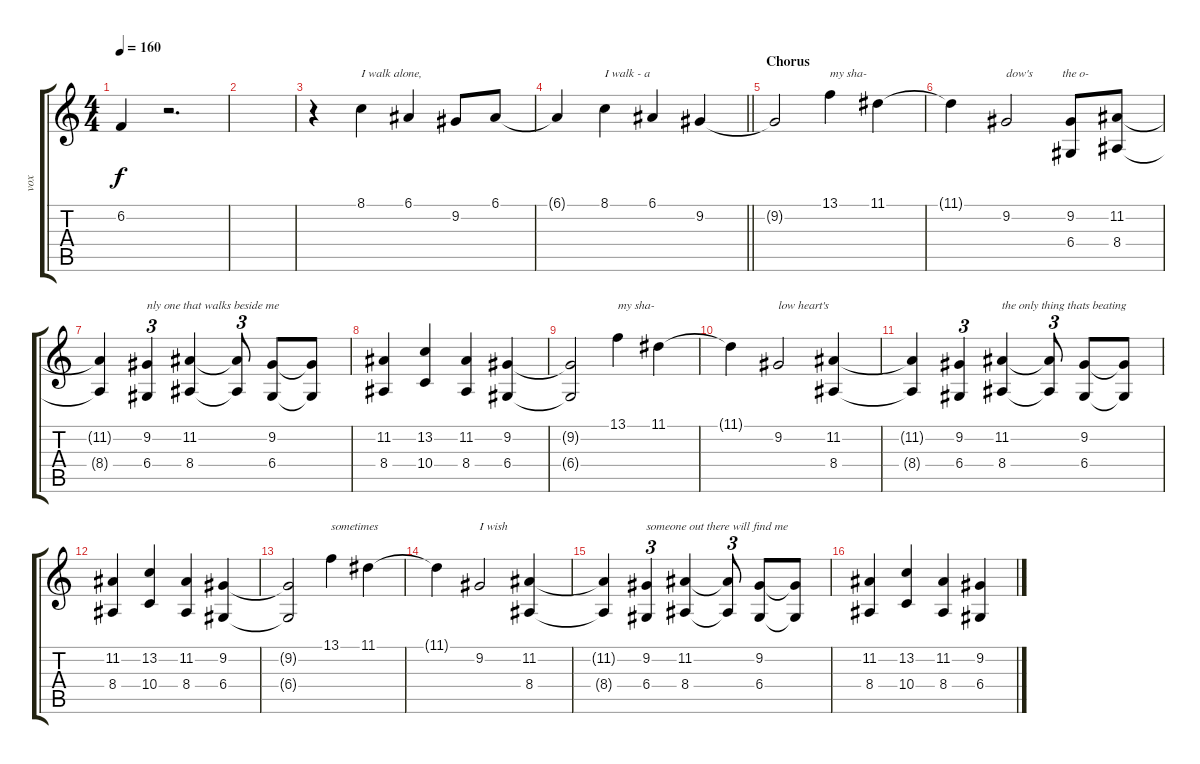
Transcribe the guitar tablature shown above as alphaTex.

\track ("vox" "vox") {instrument shakuhachi}
\staff {score tabs}
\tuning (E4 B3 G3 D3 A2 E2) {hide}
\ts (4 4)
\tempo 160
\clef g2
\ks c
6.2{t}.4{dy f} r.2{d} |
|
r.4 8.1.4{txt "I walk alone,"} 6.1.4 9.2.8 6.1.8 |
\barLineRight lightlight
6.1{t}.4 8.1.4{txt "I walk - a"} 6.1.4 9.2.4 |
\section ("" "Chorus")
9.2{t}.2 13.1.4{txt "my sha-"} 11.1.4 |
11.1{t}.4 9.2.2{txt "dow's          the o-"} (9.2 6.4).8 (11.2 8.4).8 |
(11.2{t} 8.4{t}).4 (9.2 6.4).4{tu (3 2) txt "nly one that walks beside me"} (11.2 8.4).4 (11.2{t} 8.4{t}).8{tu (3 2)} (9.2 6.4).8 (9.2{t} 6.4{t}).8 |
(11.2 8.4).4 (13.2 10.4).4 (11.2 8.4).4 (9.2 6.4).4 |
(9.2{t} 6.4{t}).2 13.1.4{txt "my sha-"} 11.1.4 |
11.1{t}.4 9.2.2{txt "low heart's"} (11.2 8.4).4 |
(11.2{t} 8.4{t}).4 (9.2 6.4).4{tu (3 2)} (11.2 8.4).4{txt "the only thing thats beating"} (11.2{t} 8.4{t}).8{tu (3 2)} (9.2 6.4).8 (9.2{t} 6.4{t}).8 |
(11.2 8.4).4 (13.2 10.4).4 (11.2 8.4).4 (9.2 6.4).4 |
(9.2{t} 6.4{t}).2 13.1.4{txt "sometimes"} 11.1.4 |
11.1{t}.4 9.2.2{txt "I wish"} (11.2 8.4).4 |
(11.2{t} 8.4{t}).4 (9.2 6.4).4{tu (3 2) txt "someone out there will find me"} (11.2 8.4).4 (11.2{t} 8.4{t}).8{tu (3 2)} (9.2 6.4).8 (9.2{t} 6.4{t}).8 |
(11.2 8.4).4 (13.2 10.4).4 (11.2 8.4).4 (9.2 6.4).4
